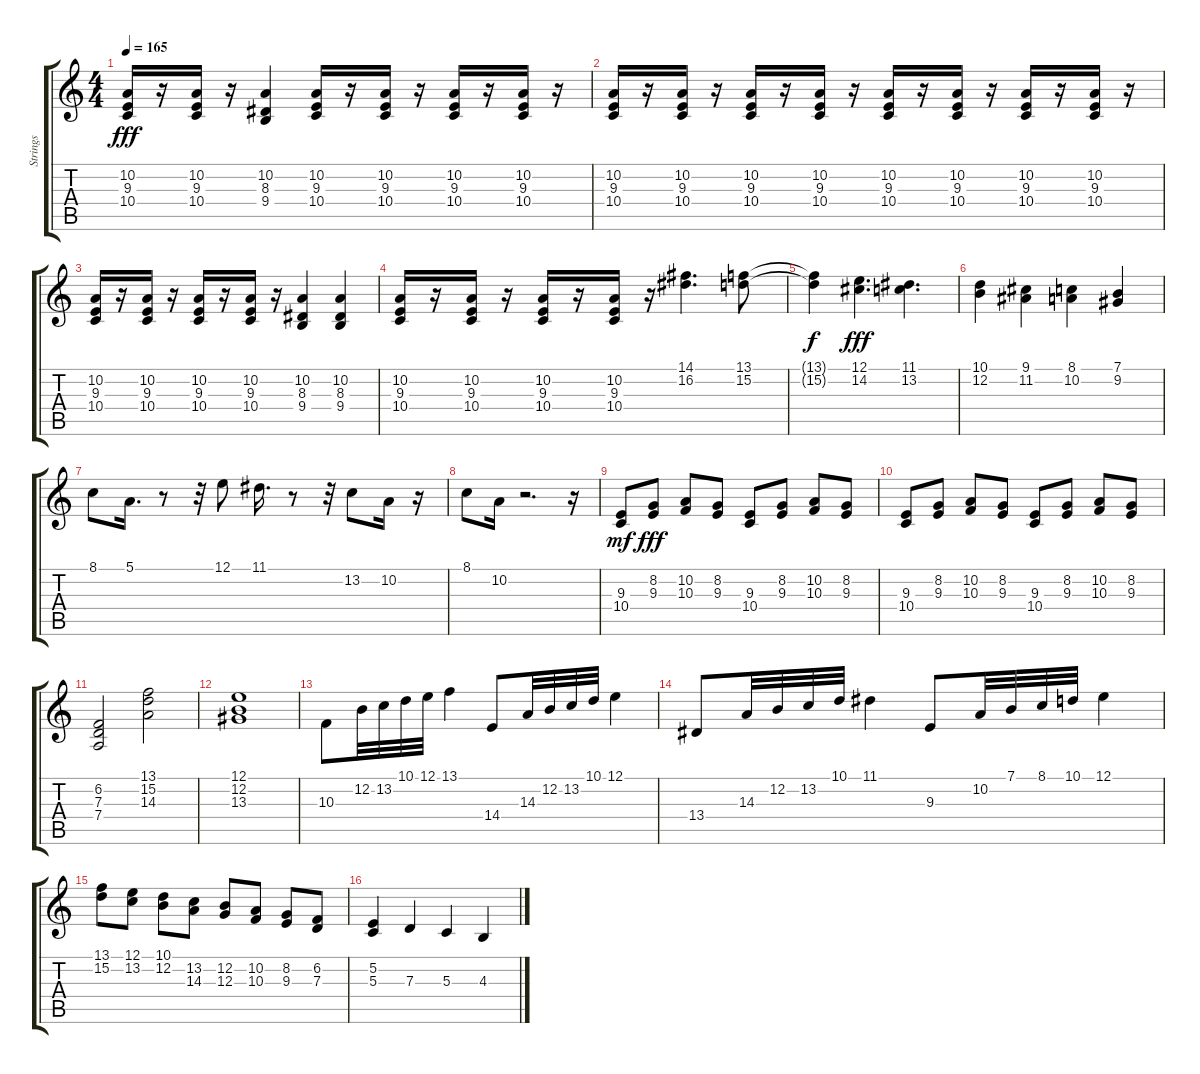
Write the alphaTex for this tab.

\track ("Strings" "Strings") {instrument stringensemble1}
\staff {score tabs}
\tuning (E4 B3 G3 D3 A2 E2) {hide}
\ts (4 4)
\tempo 165
\clef g2
\ks c
(10.2 9.3 10.4).16{dy fff} r.16 (10.2 9.3 10.4).16 r.16 (10.2 8.3 9.4).4{volume 16} (10.2 9.3 10.4).16{volume 12} r.16 (10.2 9.3 10.4).16 r.16 (10.2 9.3 10.4).16 r.16 (10.2 9.3 10.4).16 r.16 |
(10.2 9.3 10.4).16 r.16 (10.2 9.3 10.4).16 r.16 (10.2 9.3 10.4).16 r.16 (10.2 9.3 10.4).16 r.16 (10.2 9.3 10.4).16 r.16 (10.2 9.3 10.4).16 r.16 (10.2 9.3 10.4).16 r.16 (10.2 9.3 10.4).16 r.16 |
(10.2 9.3 10.4).16 r.16 (10.2 9.3 10.4).16 r.16 (10.2 9.3 10.4).16 r.16 (10.2 9.3 10.4).16 r.16 (10.2 8.3 9.4).4{volume 16} (10.2 8.3 9.4).4 |
(10.2 9.3 10.4).16{volume 12} r.16 (10.2 9.3 10.4).16 r.16 (10.2 9.3 10.4).16 r.16 (10.2 9.3 10.4).16 r.16 (14.1 16.2).4{d volume 16} (13.1 15.2).8 |
(13.1{t} 15.2{t}).4{dy f} (12.1 14.2).4{d dy fff} (11.1 13.2).4{d} |
(10.1 12.2).4 (9.1 11.2).4 (8.1 10.2).4 (7.1 9.2).4 |
8.1.8 5.1.16{d} r.8 r.32 12.1.8 11.1.16{d} r.8 r.32 13.2.8 10.2.16 r.16 |
8.1.8 10.2.16 r.2{d} r.16 |
(9.3 10.4).8{dy mf volume 10} (8.2 9.3).8{dy fff} (10.2 10.3).8 (8.2 9.3).8 (9.3 10.4).8 (8.2 9.3).8 (10.2 10.3).8 (8.2 9.3).8 |
(9.3 10.4).8 (8.2 9.3).8 (10.2 10.3).8 (8.2 9.3).8 (9.3 10.4).8 (8.2 9.3).8 (10.2 10.3).8 (8.2 9.3).8 |
(6.2 7.3 7.4).2 (13.1 15.2 14.3).2{volume 14} |
(12.1 12.2 13.3).1 |
10.3.8 12.2.32{volume 16} 13.2.32 10.1.32 12.1.32 13.1.4 14.4.8 14.3.32 12.2.32 13.2.32 10.1.32 12.1.4 |
13.4.8 14.3.32 12.2.32 13.2.32 10.1.32 11.1.4 9.3.8 10.2.32 7.1.32 8.1.32 10.1.32 12.1.4 |
(13.1 15.2).8 (12.1 13.2).8 (10.1 12.2).8 (13.2 14.3).8 (12.2 12.3).8 (10.2 10.3).8 (8.2 9.3).8 (6.2 7.3).8 |
(5.2 5.3).4 7.3.4 5.3.4 4.3.4
